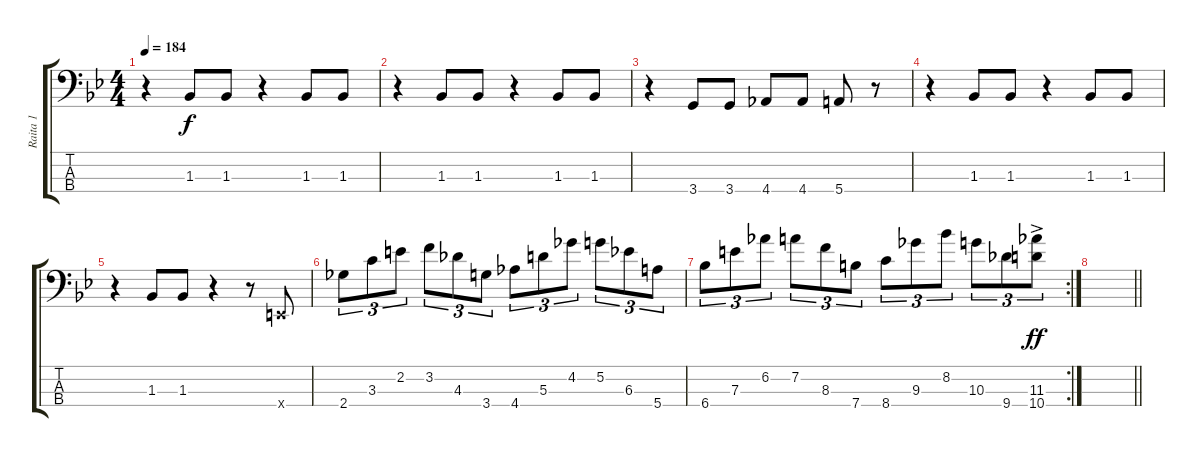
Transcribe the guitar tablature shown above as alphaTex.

\track ("Raita 1" "Raita 1") {instrument electricbassfinger}
\staff {score tabs}
\tuning (G2 D2 A1 E1) {hide}
\ts (4 4)
\tempo 184
\clef f4
\ks gminor
r.4{dy f} 1.3.8 1.3.8 r.4 1.3.8 1.3.8 |
r.4 1.3.8 1.3.8 r.4 1.3.8 1.3.8 |
r.4 3.4.8 3.4.8 4.4.8 4.4.8 5.4.8 r.8 |
r.4 1.3.8 1.3.8 r.4 1.3.8 1.3.8 |
r.4 1.3.8 1.3.8 r.4 r.8 0.4{x}.8 |
2.4.8{tu (3 2) ot 8vb} 3.3.8{tu (3 2) ot 8vb} 2.2.8{tu (3 2) ot 8vb} 3.2.8{tu (3 2) ot 8vb} 4.3.8{tu (3 2) ot 8vb} 3.4.8{tu (3 2) ot 8vb} 4.4.8{tu (3 2) ot 8vb} 5.3.8{tu (3 2) ot 8vb} 4.2.8{tu (3 2) ot 8vb} 5.2.8{tu (3 2) ot 8vb} 6.3.8{tu (3 2) ot 8vb} 5.4.8{tu (3 2) ot 8vb} |
\rc 2
6.4.8{tu (3 2) ot 8vb} 7.3.8{tu (3 2) ot 8vb} 6.2.8{tu (3 2) ot 8vb} 7.2.8{tu (3 2) ot 8vb} 8.3.8{tu (3 2) ot 8vb} 7.4.8{tu (3 2) ot 8vb} 8.4.8{tu (3 2) ot 8vb} 9.3.8{tu (3 2) ot 8vb} 8.2.8{tu (3 2) ot 8vb} 10.3.8{tu (3 2) ot 8vb} 9.4.8{tu (3 2) ot 8vb} (11.3{ac} 10.4).8{tu (3 2) ot 8vb dy ff} |
\barLineRight lightlight
